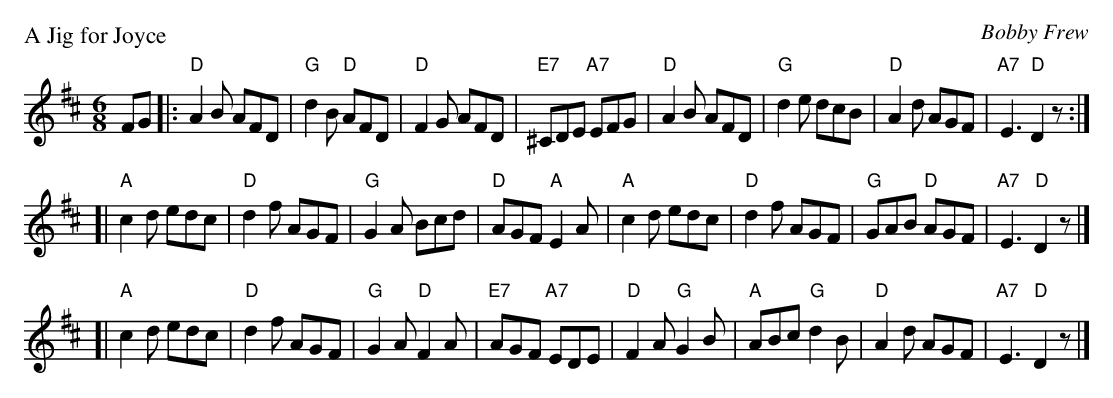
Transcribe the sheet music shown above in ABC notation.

X:1
P: A Jig for Joyce
C: Bobby Frew
M: 6/8
L: 1/8
K: D
FG \
|: "D"A2B    AFD | "G"d2B "D"AFD | "D"F2G    AFD | "E7"^CDE "A7"EFG \
|  "D"A2B    AFD | "G"d2e    dcB | "D"A2d    AGF | "A7"E3    "D"D2z :|
[| "A"c2d    edc | "D"d2f    AGF | "G"G2A    Bcd |  "D"AGF   "A"E2A \
|  "A"c2d    edc | "D"d2f    AGF | "G"GAB "D"AGF | "A7"E3    "D"D2z |]
[| "A"c2d    edc | "D"d2f    AGF | "G"G2A "D"F2A | "E7"AGF  "A7"EDE \
|  "D"F2A "G"G2B | "A"ABc "G"d2B | "D"A2d    AGF | "A7"E3    "D"D2z |]
